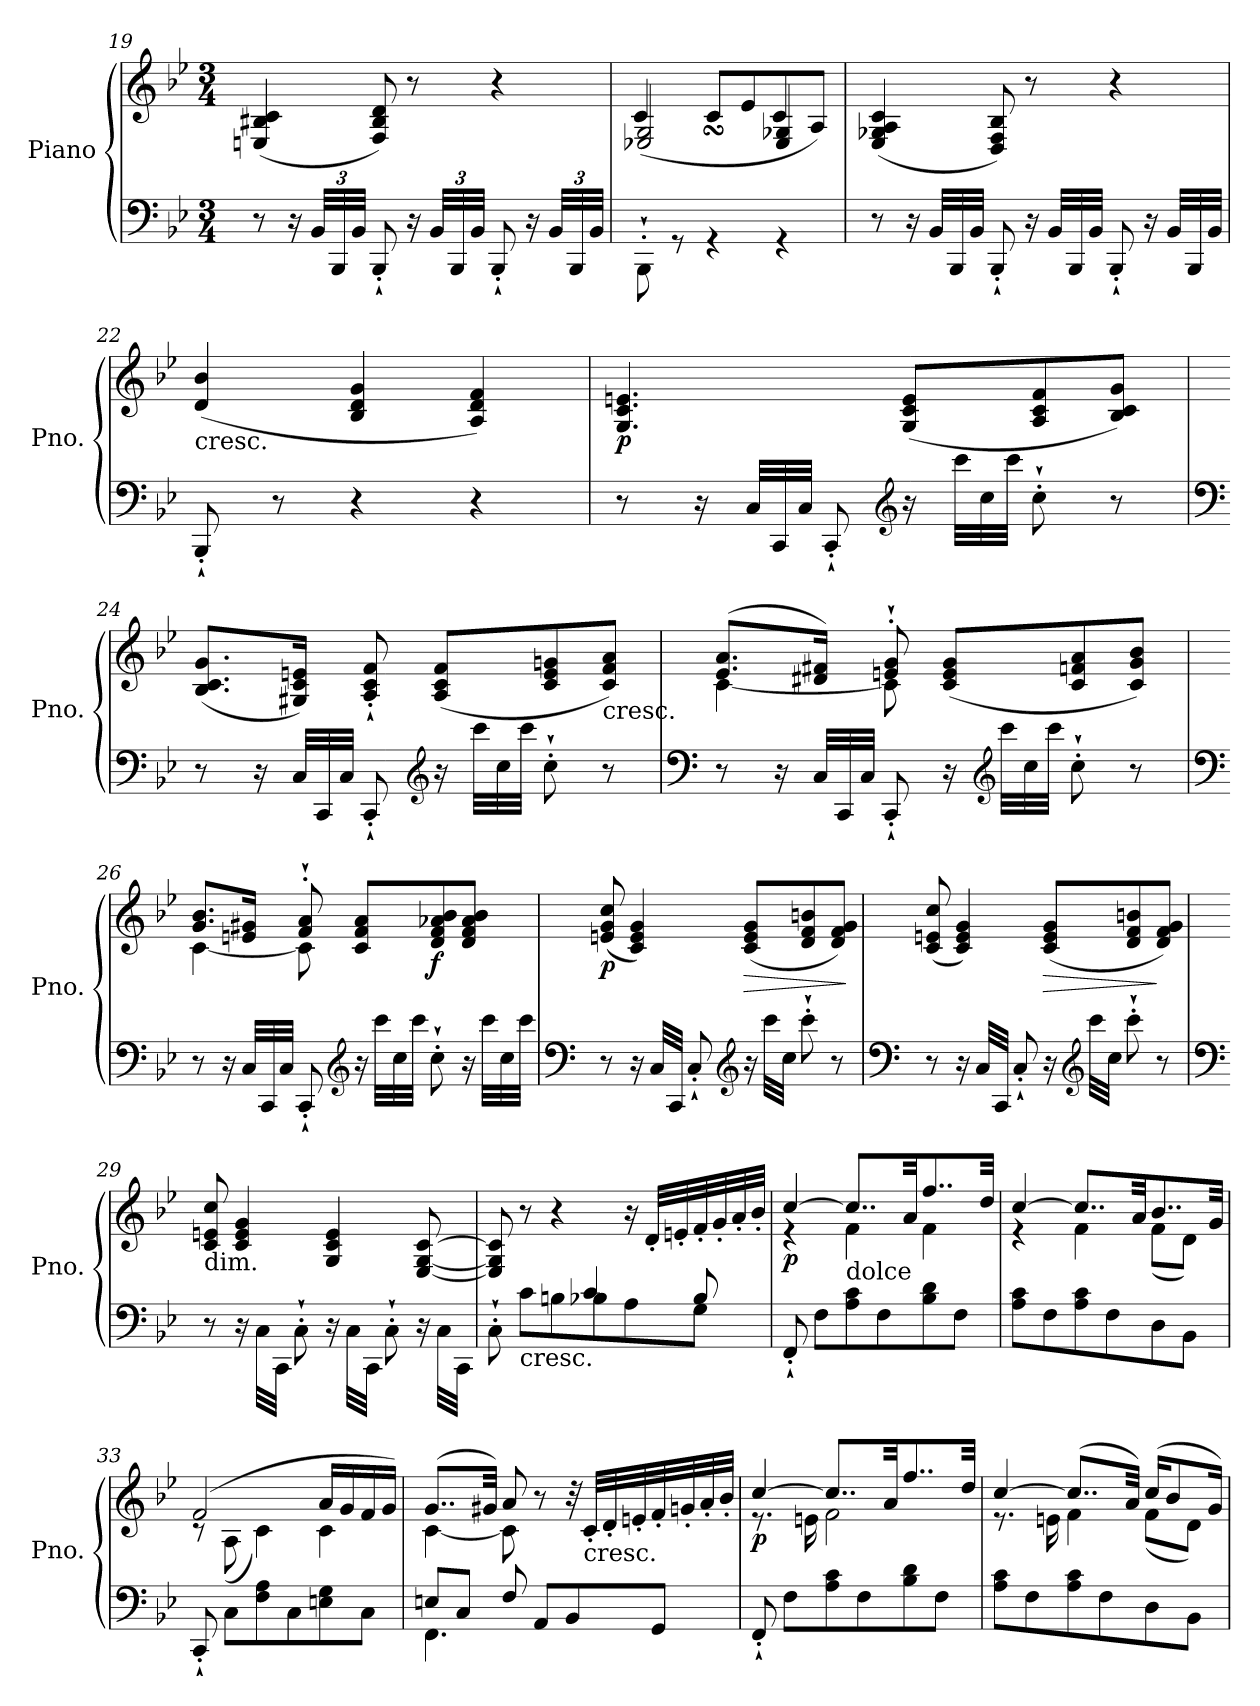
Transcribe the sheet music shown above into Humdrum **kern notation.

**kern	**kern	**dynam
*part1	*part1	*part1
*staff2	*staff1	*staff1/2
*I"Piano	*	*
*I'Pno.	*	*
!!LO:LB:g=z
*clefF4	*clefG2	*
*k[b-e-]	*k[b-e-]	*
*B-:	*B-:	*
*M3/4	*M3/4	*
=19	=19	=19
8r	(<4En/ 4B#X/ 4c/	.
16r	.	.
*Xbrackettup	*	*
48BB-/LLL	.	.
48BBB-/	.	.
48BB-/JJJ	.	.
8BBB-'`/	8F/ 8B#/ 8d/)	.
16r	8r	.
48BB-/LLL	.	.
48BBB-/	.	.
48BB-/JJJ	.	.
8BBB-'`/	4r	.
16r	.	.
48BB-/LLL	.	.
48BBB-/	.	.
48BB-/JJJ	.	.
=20	=20	=20
*	*^	*
8BBB-'`\	2E-X/ 2G/	(>4c/	.
8rGG	.	.	.
4rGG	.	8csSSS/L	.
.	.	8e-/	.
4rGG	4E-/ 4G-X/	8c/	.
.	.	8A/J)	.
*	*v	*v	*
=21	=21	=21
8r	(<4E-/ 4G-X/ 4A/ 4c/	.
16r	.	.
*Xtuplet	*	*
48BB-/LLL	.	.
48BBB-/	.	.
48BB-/JJJ	.	.
8BBB-'`/	8D/ 8F/ 8B-/)	.
16r	8r	.
48BB-/LLL	.	.
48BBB-/	.	.
48BB-/JJJ	.	.
8BBB-'`/	4r	.
16r	.	.
48BB-/LLL	.	.
48BBB-/	.	.
48BB-/JJJ	.	.
=22	=22	=22
!	!LO:TX:b:t=cresc.	!
8BBB-'`/	(<4d/ 4b-/	.
8r	.	.
4r	4B-/ 4d/ 4g/	.
4r	4A/ 4d/ 4f/)	.
!!LO:LB:g=z
=23	=23	=23
!	!	!LO:DY:b
8r	4.G/ 4.c/ 4.en/	p
16r	.	.
48C/LLL	.	.
48CC/	.	.
48C/JJJ	.	.
8CC'`/	.	.
*clefG2	*	*
16r	(<8G/ 8c/ 8e/L	.
48ccc\LLL	.	.
48cc\	.	.
48ccc\JJJ	.	.
8cc'`\	8A/ 8c/ 8f/	.
8r	8B-/ 8c/ 8g/J)	.
=24	=24	=24
*clefF4	*	*
8r	(<8.B-/ 8.c/ 8.g/L	.
16r	.	.
48C/LLL	16G#X/ 16c/ 16en/Jk)	.
48CC/	.	.
48C/JJJ	.	.
8CC'`/	8A/'` 8c/'` 8f/'`	.
*clefG2	*	*
16r	(<8A/ 8c/ 8f/L	.
48ccc\LLL	.	.
48cc\	.	.
48ccc\JJJ	.	.
8cc'`\	8c/ 8e/ 8gn/	.
!	!LO:TX:b:t=cresc.	!
8r	8c/ 8f/ 8a/J)	.
!!LO:PB:g=z
=25	=25	=25
*clefF4	*	*
*	*^	*
8r	(>8.e-/ 8.a/L	[4c\	.
16r	.	.	.
48C/LLL	16d#X/ 16f#X/Jk)	.	.
48CC/	.	.	.
48C/JJJ	.	.	.
8CC'`/	8en/'` 8g/'`	8c\]	.
16r	(>8c/ 8e/ 8g/L	4.ryy	.
*clefG2	*	*	*
48ccc\LLL	.	.	.
48cc\	.	.	.
48ccc\JJJ	.	.	.
8cc'`\	8c/ 8fn/ 8a/	.	.
8r	8c/ 8g/ 8b-/J)	.	.
=26	=26	=26	=26
*clefF4	*	*	*
8r	8.g/ 8.b-/L	[4c\	.
16r	.	.	.
48C/LLL	16en/ 16g#X/Jk	.	.
48CC/	.	.	.
48C/JJJ	.	.	.
8CC'`/	8f/'` 8a/'`	8c\]	.
*clefG2	*	*	*
16r	8c/ 8f/ 8a/L	4.ryy	.
48ccc\LLL	.	.	.
48cc\	.	.	.
48ccc\JJJ	.	.	.
!	!	!	!LO:DY:b
8cc'`\	8d/ 8f/ 8a-X/ 8b-/	.	f
16r	8d/ 8f/ 8a-/ 8b-/J	.	.
48ccc\LLL	.	.	.
48cc\	.	.	.
48ccc\JJJ	.	.	.
*	*v	*v	*
!!LO:LB:g=z
=27	=27	=27
*clefF4	*	*
!	!	!LO:DY:b
8r	(<8en/ 8g/ 8cc/	p
16r	4c/ 4e/ 4g/)	.
32C/LLL	.	.
32CC/JJJ	.	.
8C'`/	.	.
*clefG2	*	*
!	!	!LO:HP:b
16r	(<8c/ 8e/ 8g/L	>
32ccc\LLL	.	.
32cc\JJJ	.	.
8ccc'`\	8d/ 8f/ 8bn/	.
8r	8d/ 8f/ 8g/J)	.
.	.	]
=28	=28	=28
*clefF4	*	*
8r	(<8c/ 8en/ 8cc/	.
16r	4c/ 4e/ 4g/)	.
32C/LLL	.	.
32CC/JJJ	.	.
8C'`/	.	.
!	!	!LO:HP:b
16r	(<8c/ 8e/ 8g/L	>
*clefG2	*	*
32ccc\LLL	.	.
32cc\JJJ	.	.
8ccc'`\	8d/ 8f/ 8bn/	.
8r	8d/ 8f/ 8g/J)	]
=29	=29	=29
*clefF4	*	*
!	!LO:TX:b:t=dim.	!
8r	8c/ 8en/ 8cc/	.
16r	4c/ 4e/ 4g/	.
32C\LLL	.	.
32CC\JJJ	.	.
8C'`\	.	.
16r	4G/ 4c/ 4e/	.
32C\LLL	.	.
32CC\JJJ	.	.
8C'`\	.	.
16r	[8E-/ [8G/ [8c/	.
32C\LLL	.	.
32CC\JJJ	.	.
!!LO:LB:g=z
=30	=30	=30
*^	*	*
8C'`\	4.ryy	8E-/] 8G/] 8c/]	.
!LO:TX:b:t=cresc.	!	!	!
8c\L	.	8r	.
8Bn\	.	4r	.
8B-X\	4c/	.	.
8A\	.	16r	.
.	.	32d'/LLL	.
.	.	32en'/	.
8G\J	8B-/	32f'/	.
.	.	32g'/	.
.	.	32a'/	.
.	.	32b-'/JJJ	.
*v	*v	*	*
=31	=31	=31
*	*^	*
!	!	!	!LO:DY:b
8FF'`/	[4cc/	4re	p
8F\L	.	.	.
!	!LO:TX:b:t=dolce	!	!
8A\ 8c\	8..cc/L]	4f\	.
8F\	.	.	.
.	32a/KK	.	.
8B-\ 8d\	8..ff/	4f\	.
8F\J	.	.	.
.	32dd/Jkk	.	.
=32	=32	=32	=32
8A\ 8c\L	[4cc/	4re	.
8F\	.	.	.
8A\ 8c\	8..cc/L]	4f\	.
8F\	.	.	.
.	32a/KK	.	.
8D\	8..b-/	(<8f\L	.
8BB-\J	.	8d\J)	.
.	32g/Jkk	.	.
=33	=33	=33	=33
8CC'`/	(>2f/	8rc	.
8C\L	.	(<8A\	.
8F\ 8A\	.	4c\)	.
8C\	.	.	.
8En\ 8G\	16a/LL	4c\	.
.	16g/	.	.
8C\J	16f/	.	.
.	16g/JJ)	.	.
!!LO:LB:g=z	!!
=34	=34	=34	=34
*^	*	*	*
8En/L	4.FF\	(>8..g/L	[4c\	.
8C/J	.	.	.	.
.	.	32g#X/Jkk)	.	.
8F/	.	8a/	8c\]	.
8AA/L	4.ryy	8r	4.ryy	.
8BB-/	.	32r	.	.
!	!	!LO:TX:b:t=cresc.	!	!
.	.	32c'/LLL	.	.
.	.	32d'/	.	.
.	.	32en'/	.	.
8GG/J	.	32f'/	.	.
.	.	32gn'/	.	.
.	.	32a'/	.	.
.	.	32b-'/JJJ	.	.
*v	*v	*	*	*
=35	=35	=35	=35
!	!	!	!LO:DY:b
8FF'`/	[4cc/	8.re	p
8F\L	.	.	.
.	.	16en\	.
8A\ 8c\	8..cc/L]	2f\	.
8F\	.	.	.
.	32a/KK	.	.
8B-\ 8d\	8..ff/	.	.
8F\J	.	.	.
.	32dd/Jkk	.	.
=36	=36	=36	=36
8A\ 8c\L	[4cc/	8.re	.
8F\	.	.	.
.	.	16en\	.
8A\ 8c\	(>8..cc/L]	4f\	.
8F\	.	.	.
.	32a/Jkk)	.	.
8D\	(>16cc/KL	(<8f\L	.
.	8b-/	.	.
8BB-\J	.	8d\J)	.
.	16g/Jk)	.	.
*	*v	*v	*
=	=	=
*-	*-	*-
